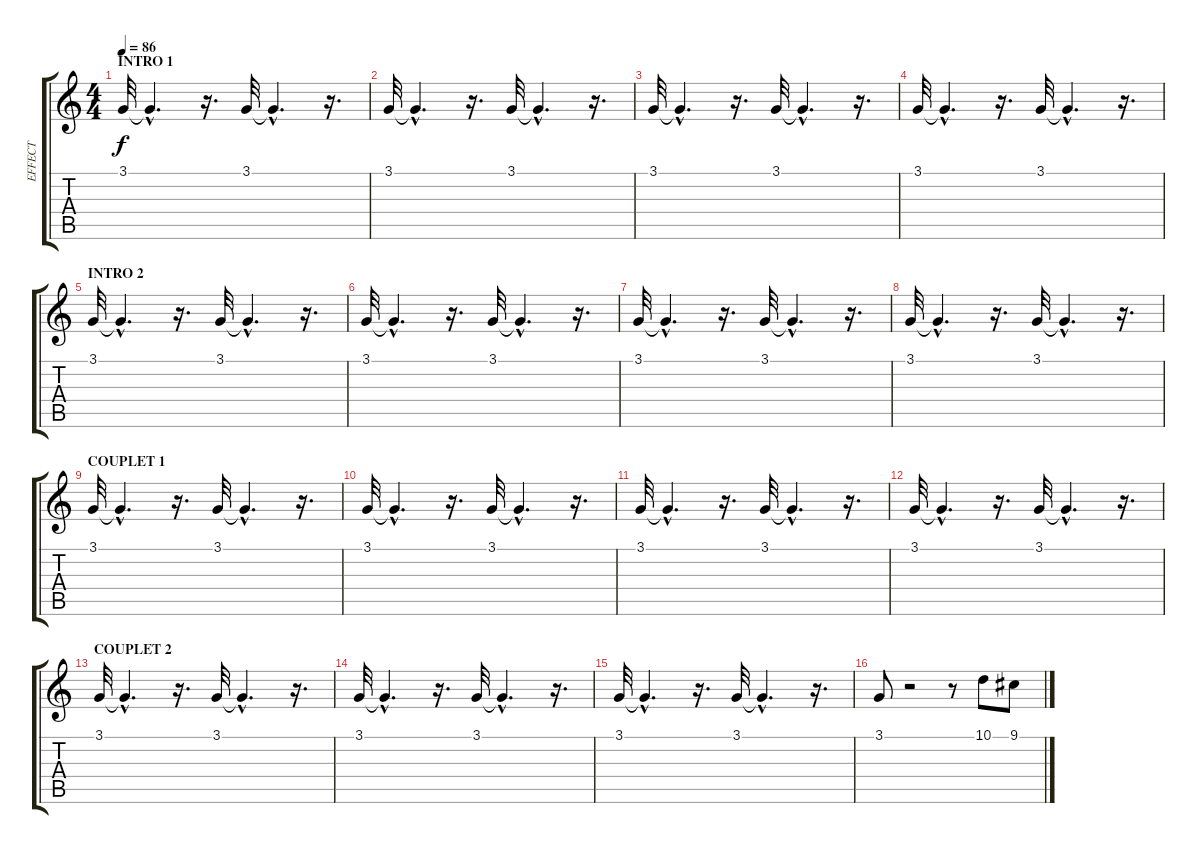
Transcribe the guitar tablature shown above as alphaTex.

\track ("EFFECT" "EFFECT") {instrument shamisen}
\staff {score tabs}
\tuning (E4 B3 G3 D3 A2 E2) {hide}
\ts (4 4)
\section ("" "INTRO 1")
\tempo 86
\clef g2
\ks c
3.1.32{dy f instrument shamisen} 3.1{hac t}.4{d} r.16{d} 3.1.32 3.1{hac t}.4{d} r.16{d} |
3.1.32 3.1{hac t}.4{d} r.16{d} 3.1.32 3.1{hac t}.4{d} r.16{d} |
3.1.32 3.1{hac t}.4{d} r.16{d} 3.1.32 3.1{hac t}.4{d} r.16{d} |
3.1.32 3.1{hac t}.4{d} r.16{d} 3.1.32 3.1{hac t}.4{d} r.16{d} |
\section ("" "INTRO 2")
3.1.32 3.1{hac t}.4{d} r.16{d} 3.1.32 3.1{hac t}.4{d} r.16{d} |
3.1.32 3.1{hac t}.4{d} r.16{d} 3.1.32 3.1{hac t}.4{d} r.16{d} |
3.1.32 3.1{hac t}.4{d} r.16{d} 3.1.32 3.1{hac t}.4{d} r.16{d} |
3.1.32 3.1{hac t}.4{d} r.16{d} 3.1.32 3.1{hac t}.4{d} r.16{d} |
\section ("" "COUPLET 1")
3.1.32 3.1{hac t}.4{d} r.16{d} 3.1.32 3.1{hac t}.4{d} r.16{d} |
3.1.32 3.1{hac t}.4{d} r.16{d} 3.1.32 3.1{hac t}.4{d} r.16{d} |
3.1.32 3.1{hac t}.4{d} r.16{d} 3.1.32 3.1{hac t}.4{d} r.16{d} |
3.1.32 3.1{hac t}.4{d} r.16{d} 3.1.32 3.1{hac t}.4{d} r.16{d} |
\section ("" "COUPLET 2")
3.1.32 3.1{hac t}.4{d} r.16{d} 3.1.32 3.1{hac t}.4{d} r.16{d} |
3.1.32 3.1{hac t}.4{d} r.16{d} 3.1.32 3.1{hac t}.4{d} r.16{d} |
3.1.32 3.1{hac t}.4{d} r.16{d} 3.1.32 3.1{hac t}.4{d} r.16{d} |
3.1.8 r.2 r.8 10.1.8 9.1.8
